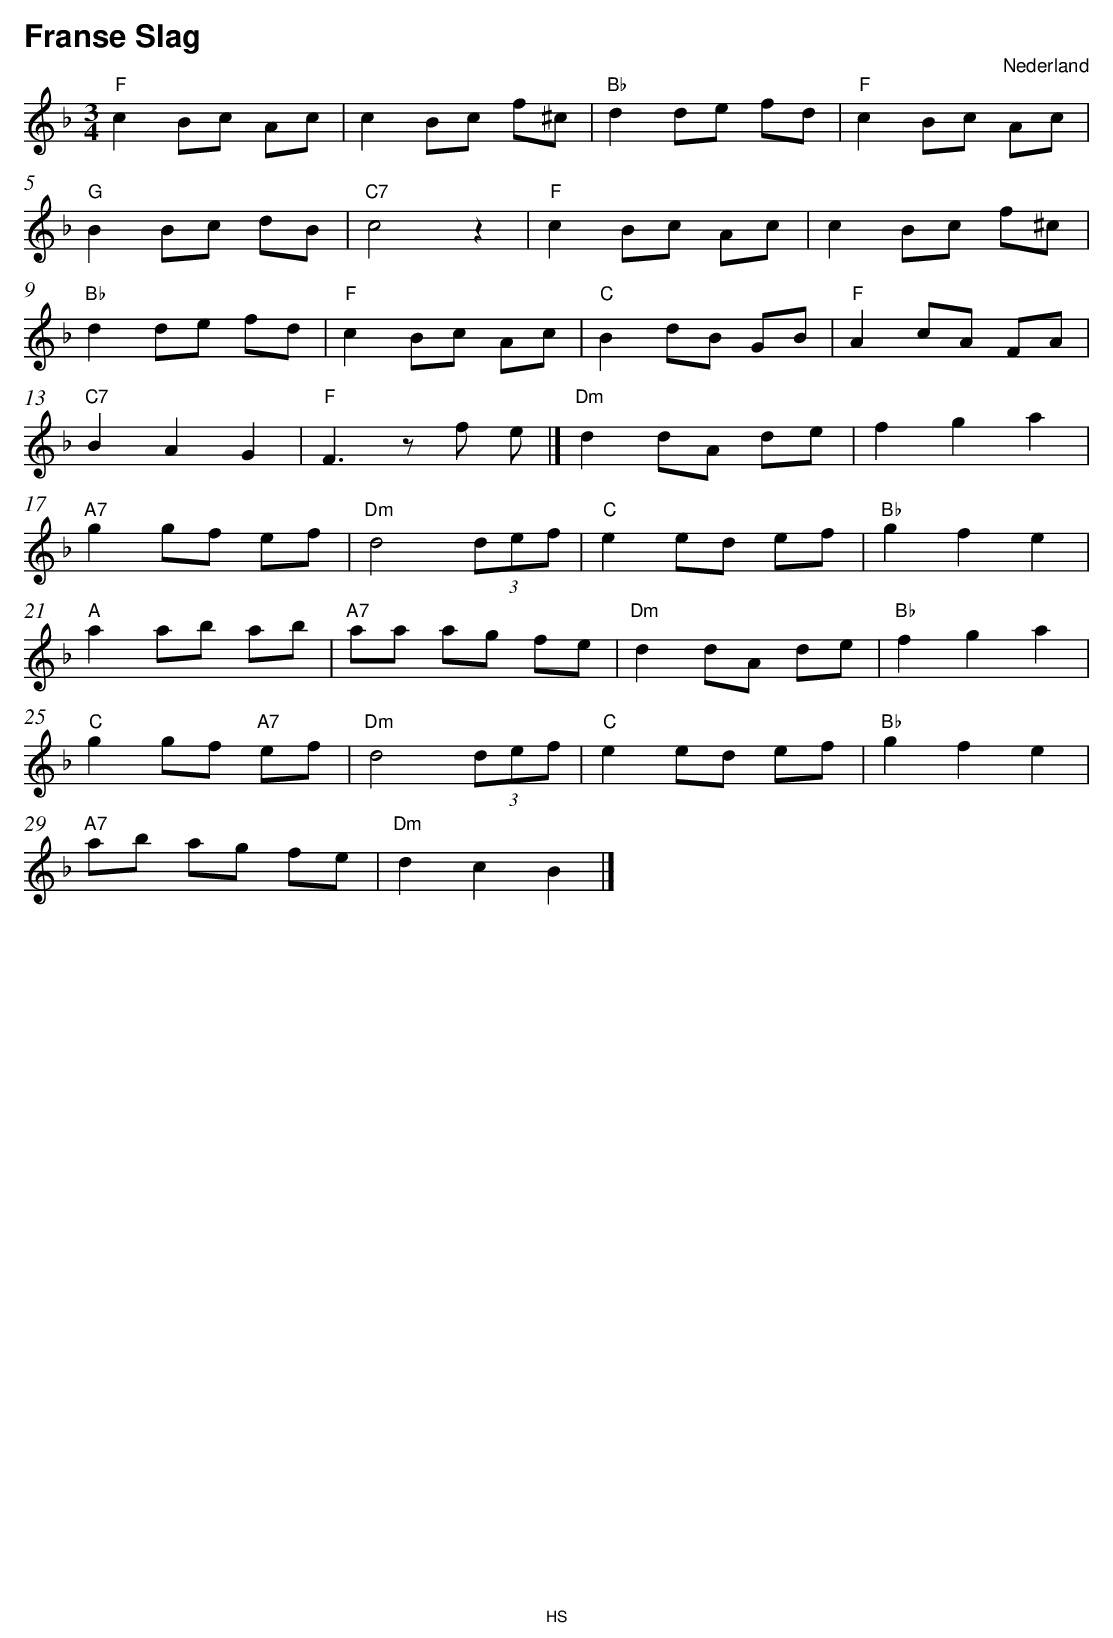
X:1
T:Franse Slag
O:Nederland
M:3/4
L:1/8
Q:1/4=189
K:F
V:1
"F" c2 Bc Ac |c2 Bc f^c |"Bb" d2 de fd |"F" c2 Bc Ac |
"G" B2 Bc dB |"C7" c4 z2 |"F" c2 Bc Ac |c2 Bc f^c |
"Bb" d2 de fd |"F" c2 Bc Ac |"C" B2 dB GB |"F" A2 cA FA |
"C7" B2 A2 G2 |"F" F3 zf e|]"Dm" d2 dA de |f2 g2 a2 |
"A7" g2 gf ef |"Dm" d4  (3def |"C" e2 ed ef |"Bb" g2 f2 e2 |
"A" a2 ab ab |"A7" aa ag fe |"Dm" d2 dA de |"Bb" f2 g2 a2 |
"C" g2 gf "A7" ef |"Dm" d4  (3def |"C" e2 ed ef |"Bb" g2 f2 e2 |
"A7" ab ag fe |"Dm" d2 c2 B2 |]
